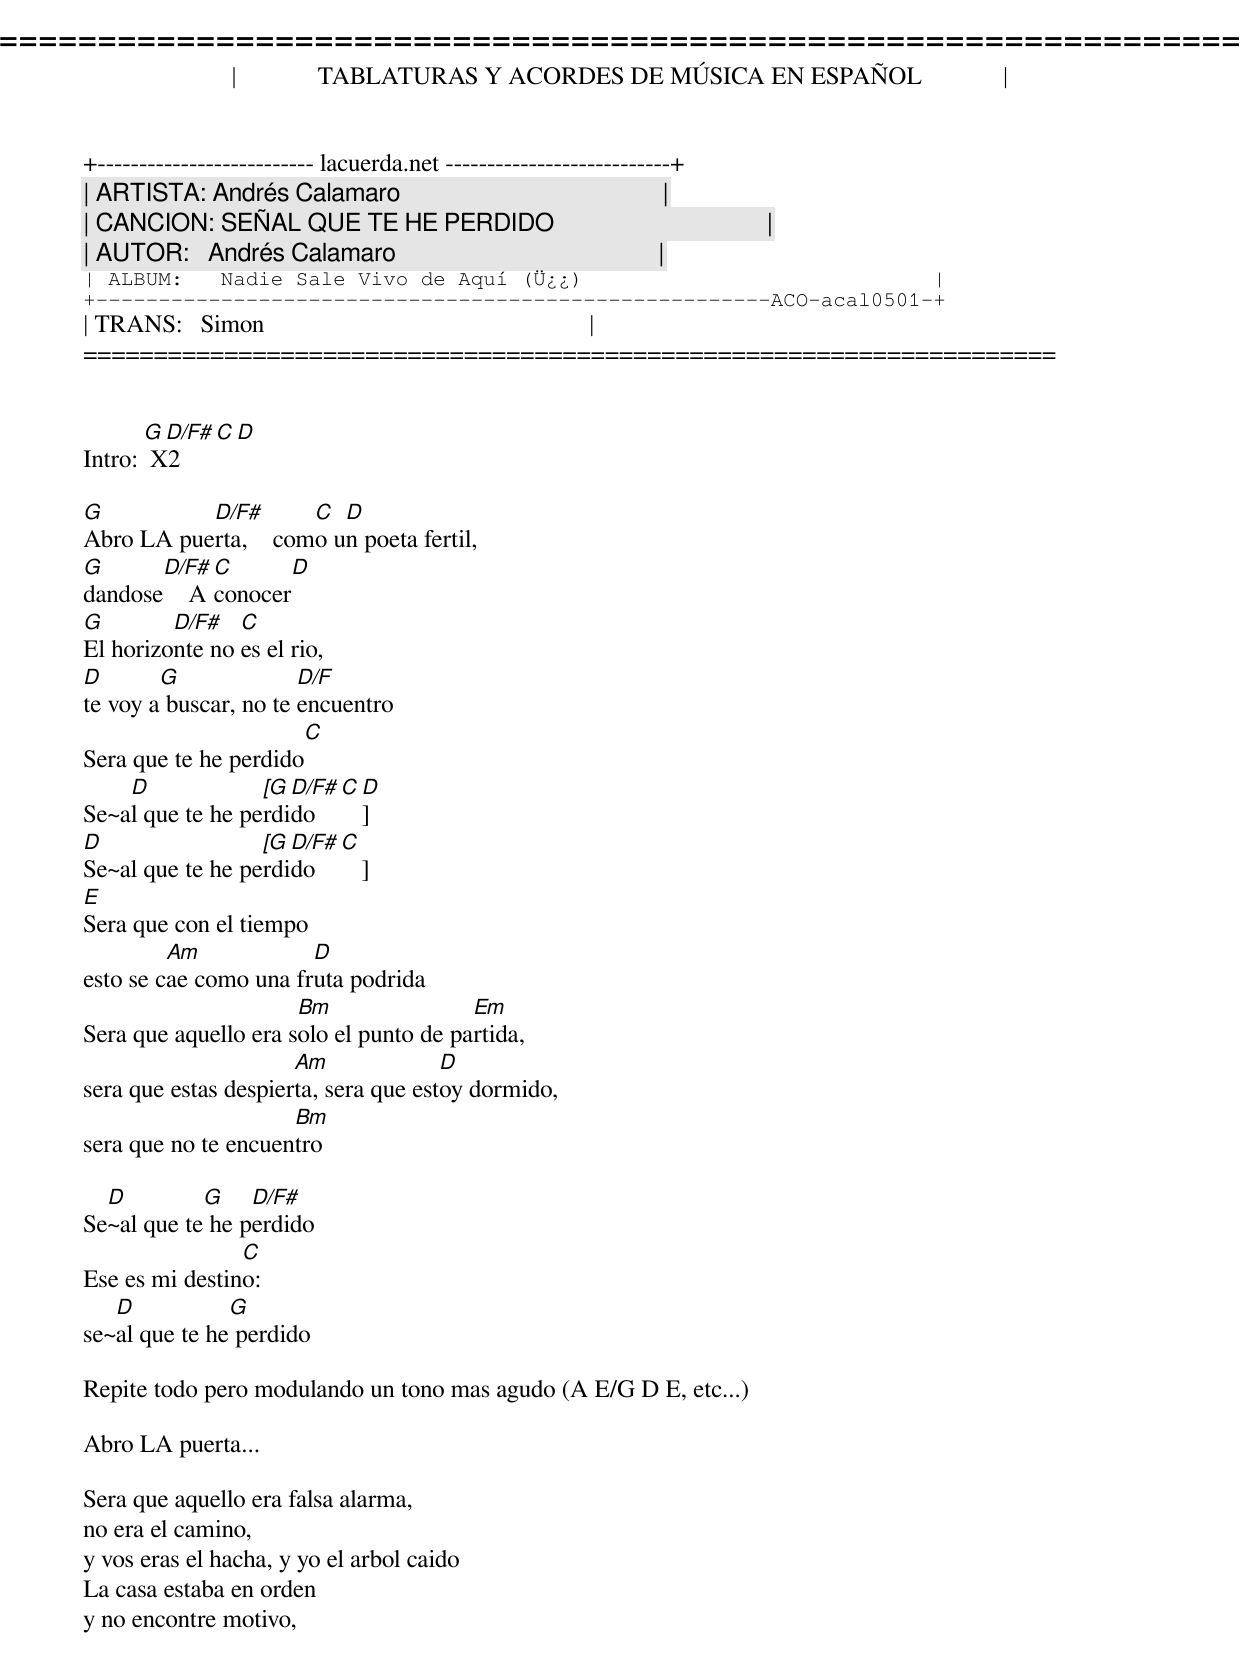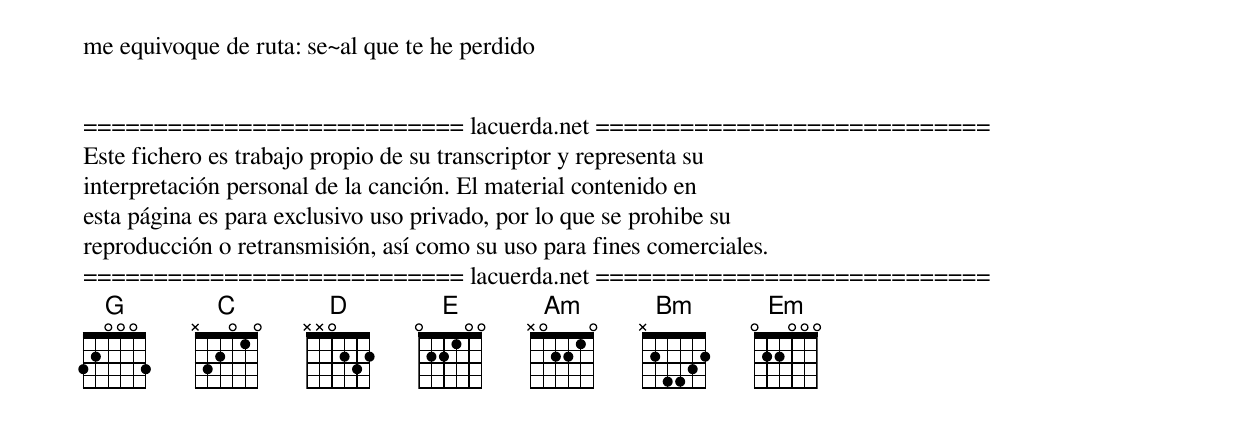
=====================================================================
|             TABLATURAS Y ACORDES DE MÚSICA EN ESPAÑOL             |
+-------------------------- lacuerda.net ---------------------------+
| ARTISTA: Andrés Calamaro                                          |
| CANCION: SEÑAL QUE TE HE PERDIDO                                  |
| AUTOR:   Andrés Calamaro                                          |
| ALBUM:   Nadie Sale Vivo de Aquí (Ü¿¿)                            |
+------------------------------------------------------ACO-acal0501-+
| TRANS:   Simon                                                    |
=====================================================================


Intro: [G D/F# C D] X2

G          D/F#       C  D
Abro LA puerta,    como un poeta fertil,
G      D/F#  C      D
dandose    A conocer
G        D/F#   C
El horizonte no es el rio,
D       G              D/F
te voy a buscar, no te encuentro
                      C
Sera que te he perdido
    D             [G D/F# C D]
Se~al que te he perdido
D                 [G D/F# C ]
Se~al que te he perdido
E
Sera que con el tiempo
         Am            D
esto se cae como una fruta podrida
                      Bm                Em
Sera que aquello era solo el punto de partida,
                      Am              D
sera que estas despierta, sera que estoy dormido,
                     Bm
sera que no te encuentro

  D         G    D/F#
Se~al que te he perdido
                C
Ese es mi destino:
   D           G
se~al que te he perdido

Repite todo pero modulando un tono mas agudo (A E/G D E, etc...)

Abro LA puerta...

Sera que aquello era falsa alarma,
no era el camino,
y vos eras el hacha, y yo el arbol caido
La casa estaba en orden
y no encontre motivo,
me equivoque de ruta: se~al que te he perdido


=========================== lacuerda.net ============================
Este fichero es trabajo propio de su transcriptor y representa su
interpretación personal de la canción. El material contenido en
esta página es para exclusivo uso privado, por lo que se prohibe su
reproducción o retransmisión, así como su uso para fines comerciales.
=========================== lacuerda.net ============================
